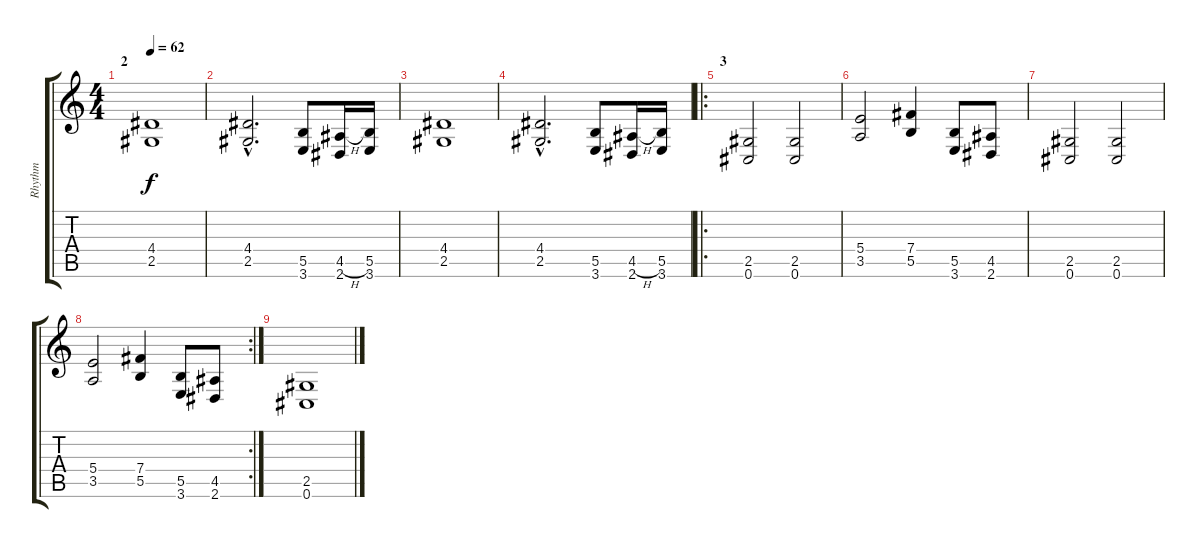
\track ("Rhythm" "Rhythm") {instrument distortionguitar}
\staff {score tabs}
\tuning (Db4 Ab3 E3 B2 Gb2 Db2) {hide}
\ts (4 4)
\section ("" "2")
\tempo 62
\clef g2
\ks c
(4.4 2.5).1{dy f} |
(4.4{hac} 2.5{hac}).2{d} (5.5 3.6).8 (4.5{h} 2.6).16 (5.5 3.6).16 |
(4.4 2.5).1 |
(4.4{hac} 2.5{hac}).2{d} (5.5 3.6).8 (4.5{h} 2.6).16 (5.5 3.6).16 |
\ro
\section ("" "3")
(2.5 0.6).2 (2.5 0.6).2 |
(5.4 3.5).2 (7.4 5.5).4 (5.5 3.6).8 (4.5 2.6).8 |
(2.5 0.6).2 (2.5 0.6).2 |
\rc 2
(5.4 3.5).2 (7.4 5.5).4 (5.5 3.6).8 (4.5 2.6).8 |
(2.5 0.6).1
